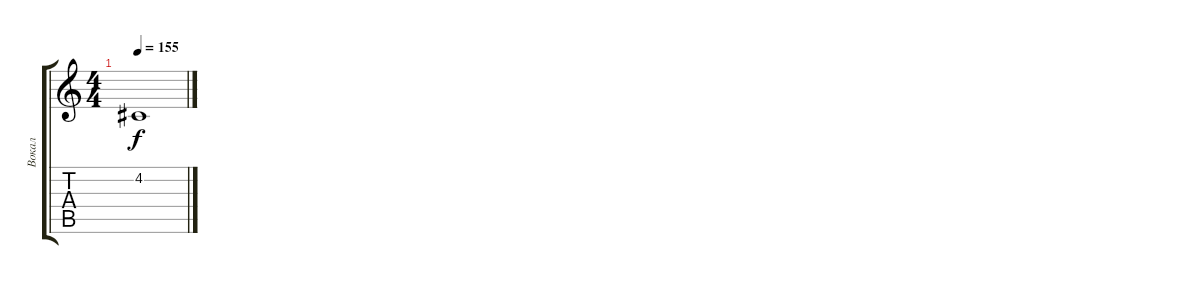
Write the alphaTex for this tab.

\track ("Вокал" "Вокал") {instrument pad1newage}
\staff {score tabs}
\tuning (D4 A3 F3 C3 G2 D2) {hide}
\ts (4 4)
\tempo 155
\clef g2
\ks c
4.2{t}.1{dy f}
